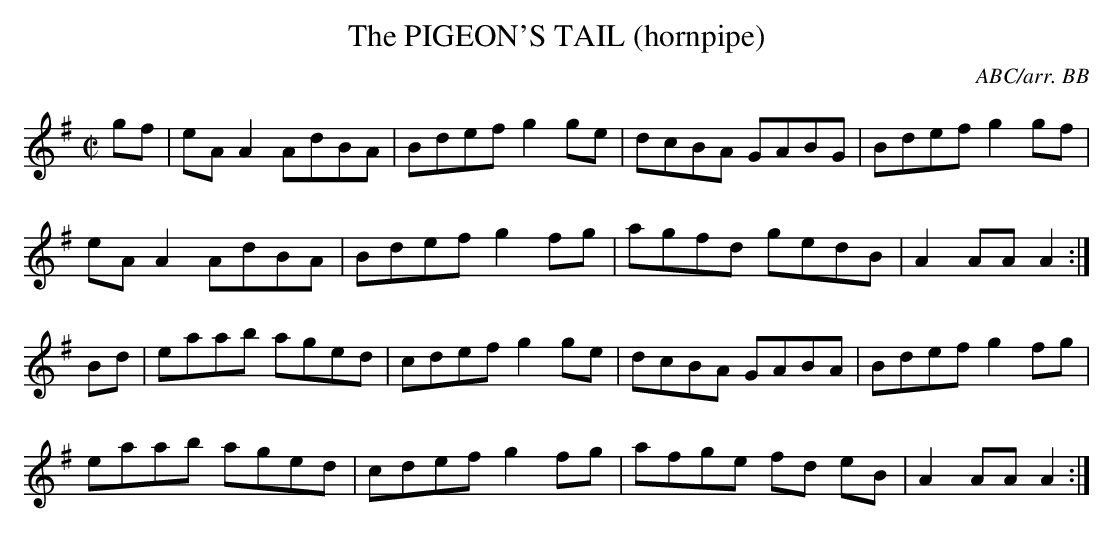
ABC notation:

X:1
T:PIGEON'S TAIL (hornpipe), The
C:ABC/arr. BB
L:1/8
M:C|
K:Ador
gf|eAA2 AdBA|Bdef g2 ge|dcBA GABG|Bdef g2 gf|
eAA2 AdBA|Bdef g2 fg|agfd gedB|A2 AA A2:|
Bd|eaab aged|cdef g2 ge|dcBA GABA|Bdef g2 fg|
eaab aged|cdef g2 fg|afge fd eB|A2 AA A2:|
